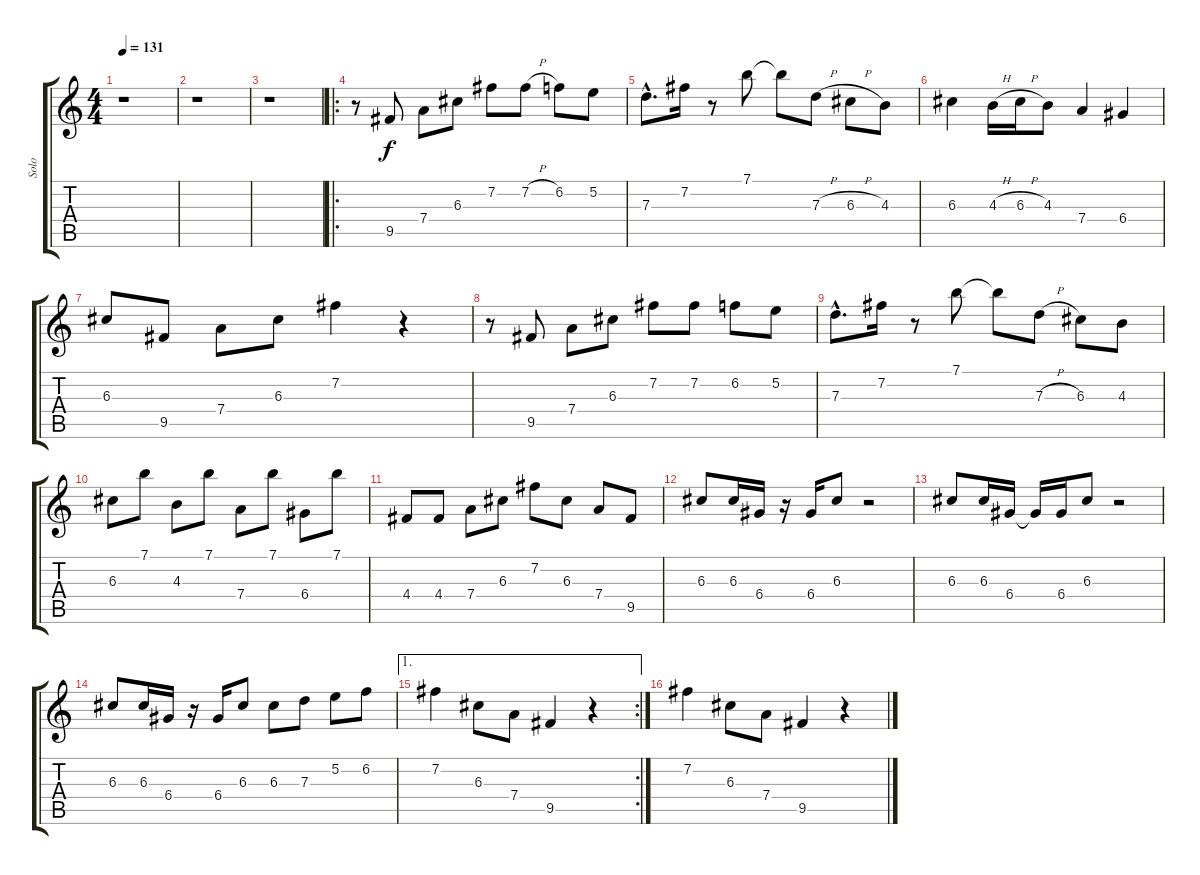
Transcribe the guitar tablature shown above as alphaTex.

\track ("Solo" "Solo") {instrument acousticguitarsteel}
\staff {score tabs}
\tuning (E4 B3 G3 D3 A2 E2) {hide}
\ts (4 4)
\tempo 131
\clef g2
\ks c
r.1{dy f instrument acousticguitarsteel} |
r.1 |
r.1 |
\ro
r.8 9.5.8 7.4.8 6.3.8 7.2.8 7.2{h}.8 6.2.8 5.2.8 |
7.3{hac}.8{d} 7.2.16 r.8 7.1.8 7.1{t}.8 7.3{h}.8 6.3{h}.8 4.3.8 |
6.3.4 4.3{h}.16 6.3{h}.16 4.3.8 7.4.4 6.4.4 |
6.3.8 9.5.8 7.4.8 6.3.8 7.2.4 r.4 |
r.8 9.5.8 7.4.8 6.3.8 7.2.8 7.2.8 6.2.8 5.2.8 |
7.3{hac}.8{d} 7.2.16 r.8 7.1.8 7.1{t}.8 7.3{h}.8 6.3.8 4.3.8 |
6.3.8 7.1.8 4.3.8 7.1.8 7.4.8 7.1.8 6.4.8 7.1.8 |
4.4.8 4.4.8 7.4.8 6.3.8 7.2.8 6.3.8 7.4.8 9.5.8 |
6.3.8 6.3.16 6.4.16 r.16 6.4.16 6.3.8 r.2 |
6.3.8 6.3.16 6.4.16 6.4{t}.16 6.4.16 6.3.8 r.2 |
6.3.8 6.3.16 6.4.16 r.16 6.4.16 6.3.8 6.3.8 7.3.8 5.2.8 6.2.8 |
\ae 1
\rc 2
7.2.4 6.3.8 7.4.8 9.5.4 r.4 |
7.2.4 6.3.8 7.4.8 9.5.4 r.4
